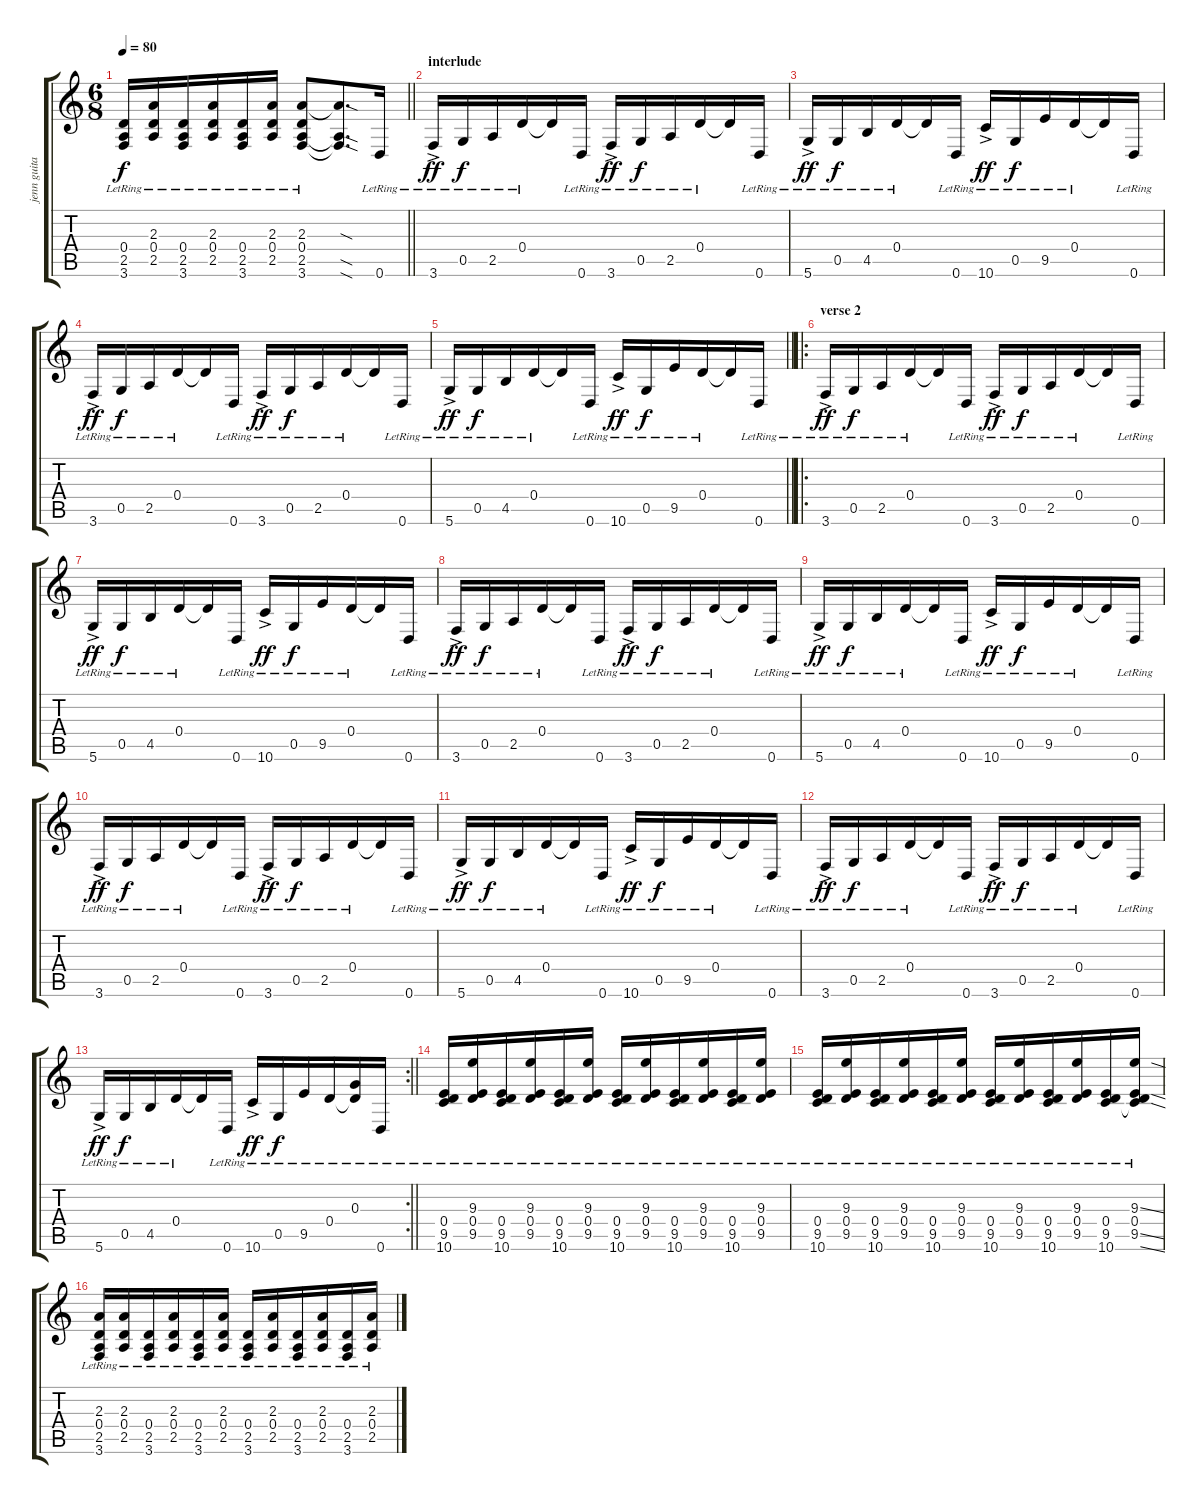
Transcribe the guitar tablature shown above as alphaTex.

\track ("jenn guitar" "jenn guita") {instrument electricguitarclean}
\staff {score tabs}
\tuning (E4 B3 G3 D3 G2 D2) {hide}
\ts (6 8)
\tempo 80
\clef g2
\barLineRight lightlight
\ks c
(0.4{lr} 2.5{lr} 3.6{lr}).16{dy f} (2.3{lr} 0.4{lr} 2.5{lr}).16 (0.4{lr} 2.5{lr} 3.6{lr}).16 (2.3{lr} 0.4{lr} 2.5{lr}).16 (0.4{lr} 2.5{lr} 3.6{lr}).16 (2.3{lr} 0.4{lr} 2.5{lr}).16 (2.3{lr} 0.4{lr} 2.5{lr} 3.6{lr}).8 (2.3{sod t} 2.5{sod t} 3.6{sod t}).8{d} 0.6{lr}.16 |
\section ("" "interlude")
3.6{ac lr}.16{dy ff} 0.5{lr}.16{dy f} 2.5{lr}.16 0.4{lr}.16 0.4{t}.16 0.6{lr}.16 3.6{ac lr}.16{dy ff} 0.5{lr}.16{dy f} 2.5{lr}.16 0.4{lr}.16 0.4{t}.16 0.6{lr}.16 |
5.6{ac lr}.16{dy ff} 0.5{lr}.16{dy f} 4.5{lr}.16 0.4{lr}.16 0.4{t}.16 0.6{lr}.16 10.6{ac lr}.16{dy ff} 0.5{lr}.16{dy f} 9.5{lr}.16 0.4{lr}.16 0.4{t}.16 0.6{lr}.16 |
3.6{ac lr}.16{dy ff} 0.5{lr}.16{dy f} 2.5{lr}.16 0.4{lr}.16 0.4{t}.16 0.6{lr}.16 3.6{ac lr}.16{dy ff} 0.5{lr}.16{dy f} 2.5{lr}.16 0.4{lr}.16 0.4{t}.16 0.6{lr}.16 |
\barLineRight lightlight
5.6{ac lr}.16{dy ff} 0.5{lr}.16{dy f} 4.5{lr}.16 0.4{lr}.16 0.4{t}.16 0.6{lr}.16 10.6{ac lr}.16{dy ff} 0.5{lr}.16{dy f} 9.5{lr}.16 0.4{lr}.16 0.4{t}.16 0.6{lr}.16 |
\ro
\section ("" "verse 2")
3.6{ac lr}.16{dy ff} 0.5{lr}.16{dy f} 2.5{lr}.16 0.4{lr}.16 0.4{t}.16 0.6{lr}.16 3.6{ac lr}.16{dy ff} 0.5{lr}.16{dy f} 2.5{lr}.16 0.4{lr}.16 0.4{t}.16 0.6{lr}.16 |
5.6{ac lr}.16{dy ff} 0.5{lr}.16{dy f} 4.5{lr}.16 0.4{lr}.16 0.4{t}.16 0.6{lr}.16 10.6{ac lr}.16{dy ff} 0.5{lr}.16{dy f} 9.5{lr}.16 0.4{lr}.16 0.4{t}.16 0.6{lr}.16 |
3.6{ac lr}.16{dy ff} 0.5{lr}.16{dy f} 2.5{lr}.16 0.4{lr}.16 0.4{t}.16 0.6{lr}.16 3.6{ac lr}.16{dy ff} 0.5{lr}.16{dy f} 2.5{lr}.16 0.4{lr}.16 0.4{t}.16 0.6{lr}.16 |
5.6{ac lr}.16{dy ff} 0.5{lr}.16{dy f} 4.5{lr}.16 0.4{lr}.16 0.4{t}.16 0.6{lr}.16 10.6{ac lr}.16{dy ff} 0.5{lr}.16{dy f} 9.5{lr}.16 0.4{lr}.16 0.4{t}.16 0.6{lr}.16 |
3.6{ac lr}.16{dy ff} 0.5{lr}.16{dy f} 2.5{lr}.16 0.4{lr}.16 0.4{t}.16 0.6{lr}.16 3.6{ac lr}.16{dy ff} 0.5{lr}.16{dy f} 2.5{lr}.16 0.4{lr}.16 0.4{t}.16 0.6{lr}.16 |
5.6{ac lr}.16{dy ff} 0.5{lr}.16{dy f} 4.5{lr}.16 0.4{lr}.16 0.4{t}.16 0.6{lr}.16 10.6{ac lr}.16{dy ff} 0.5{lr}.16{dy f} 9.5{lr}.16 0.4{lr}.16 0.4{t}.16 0.6{lr}.16 |
3.6{ac lr}.16{dy ff} 0.5{lr}.16{dy f} 2.5{lr}.16 0.4{lr}.16 0.4{t}.16 0.6{lr}.16 3.6{ac lr}.16{dy ff} 0.5{lr}.16{dy f} 2.5{lr}.16 0.4{lr}.16 0.4{t}.16 0.6{lr}.16 |
\rc 2
\barLineRight lightlight
5.6{ac lr}.16{dy ff} 0.5{lr}.16{dy f} 4.5{lr}.16 0.4{lr}.16 0.4{t}.16 0.6{lr}.16 10.6{ac lr}.16{dy ff} 0.5{lr}.16{dy f} 9.5{lr}.16 0.4{lr}.16 (0.3{lr} 0.4{t}).16 0.6{lr}.16 |
(0.4{lr} 9.5{lr} 10.6{lr}).16 (9.3{lr} 0.4{lr} 9.5{lr}).16 (0.4{lr} 9.5{lr} 10.6{lr}).16 (9.3{lr} 0.4{lr} 9.5{lr}).16 (0.4{lr} 9.5{lr} 10.6{lr}).16 (9.3{lr} 0.4{lr} 9.5{lr}).16 (0.4{lr} 9.5{lr} 10.6{lr}).16 (9.3{lr} 0.4{lr} 9.5{lr}).16 (0.4{lr} 9.5{lr} 10.6{lr}).16 (9.3{lr} 0.4{lr} 9.5{lr}).16 (0.4{lr} 9.5{lr} 10.6{lr}).16 (9.3{lr} 0.4{lr} 9.5{lr}).16 |
(0.4{lr} 9.5{lr} 10.6{lr}).16 (9.3{lr} 0.4{lr} 9.5{lr}).16 (0.4{lr} 9.5{lr} 10.6{lr}).16 (9.3{lr} 0.4{lr} 9.5{lr}).16 (0.4{lr} 9.5{lr} 10.6{lr}).16 (9.3{lr} 0.4{lr} 9.5{lr}).16 (0.4{lr} 9.5{lr} 10.6{lr}).16 (9.3{lr} 0.4{lr} 9.5{lr}).16 (0.4{lr} 9.5{lr} 10.6{lr}).16 (9.3{lr} 0.4{lr} 9.5{lr}).16 (0.4{lr} 9.5{lr} 10.6{lr}).16 (9.3{ss lr} 0.4{lr} 9.5{ss lr} 10.6{ss t}).16 |
(2.3{lr} 0.4{lr} 2.5{lr} 3.6{lr}).16 (2.3{lr} 0.4{lr} 2.5{lr}).16 (0.4{lr} 2.5{lr} 3.6{lr}).16 (2.3{lr} 0.4{lr} 2.5{lr}).16 (0.4{lr} 2.5{lr} 3.6{lr}).16 (2.3{lr} 0.4{lr} 2.5{lr}).16 (0.4{lr} 2.5{lr} 3.6{lr}).16 (2.3{lr} 0.4{lr} 2.5{lr}).16 (0.4{lr} 2.5{lr} 3.6{lr}).16 (2.3{lr} 0.4{lr} 2.5{lr}).16 (0.4{lr} 2.5{lr} 3.6{lr}).16 (2.3{lr} 0.4{lr} 2.5{lr}).16
